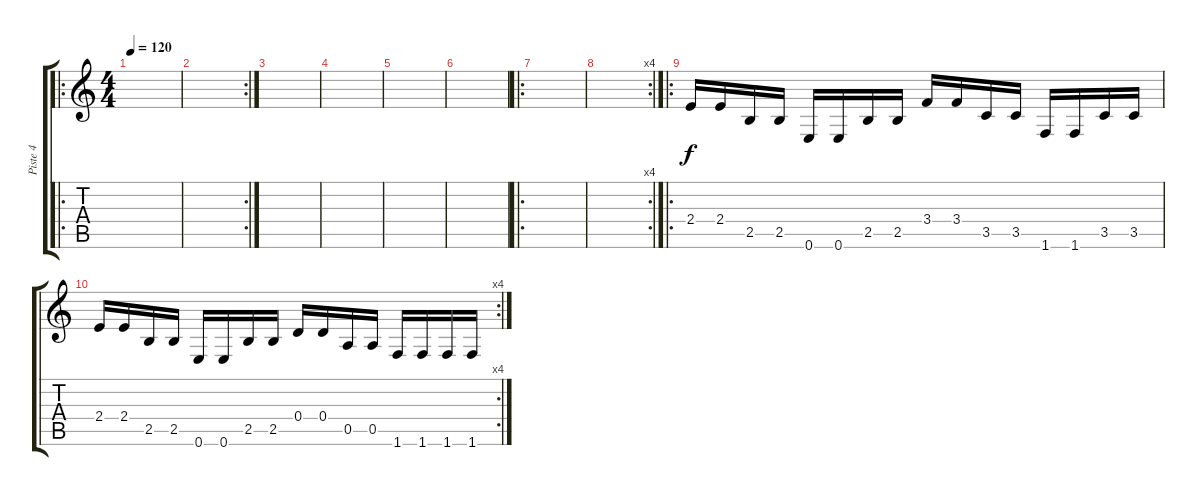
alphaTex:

\track ("Piste 4" "Piste 4") {instrument synthbass1}
\staff {score tabs}
\tuning (E4 B3 G3 D3 A2 E2) {hide}
\ro
\ts (4 4)
\tempo 120
\clef g2
\ks c
|
\rc 2
|
|
|
|
|
\ro
|
\rc 4
|
\ro
2.4.16 2.4.16 2.5.16 2.5.16 0.6.16 0.6.16 2.5.16 2.5.16 3.4.16 3.4.16 3.5.16 3.5.16 1.6.16 1.6.16 3.5.16 3.5.16 |
\rc 4
2.4.16 2.4.16 2.5.16 2.5.16 0.6.16 0.6.16 2.5.16 2.5.16 0.4.16 0.4.16 0.5.16 0.5.16 1.6.16 1.6.16 1.6.16 1.6.16
